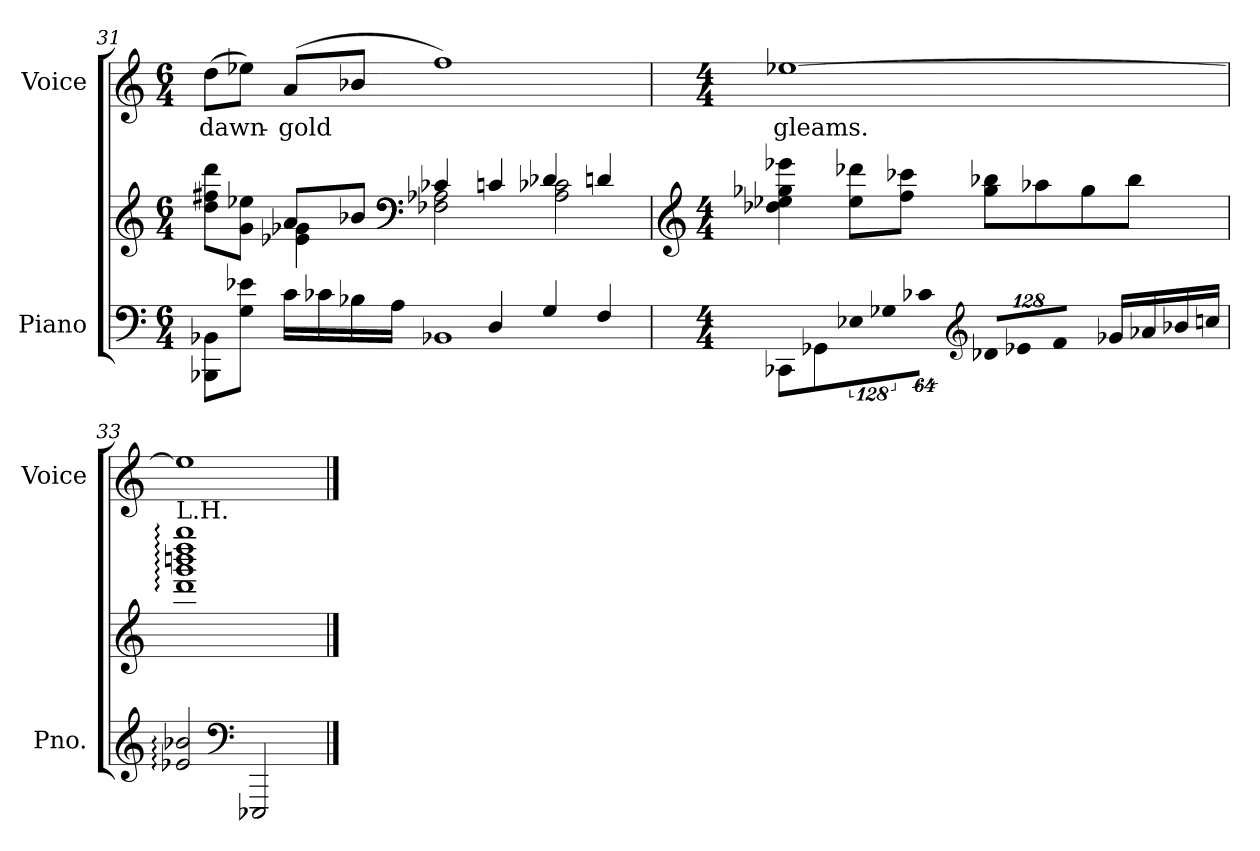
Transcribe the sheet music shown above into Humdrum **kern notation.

**kern	**kern	**kern	**text
*part2	*part2	*part1	*part1
*staff3	*staff2	*staff1	*staff1
*I"Piano	*	*I"Voice	*
*I'Pno.	*	*I'Voice	*
!!LO:LB:g=z
*clefF4	*clefG2	*clefG2	*
*k[]	*k[]	*k[]	*
*C:	*C:	*C:	*
*M6/4	*M6/4	*M6/4	*
=31	=31	=31	=31
*^	*^	*	*
!	!	!	!	!	!LO:LY:b:color=#000000
8BBB-Xi\ 8BB-XiL	2ryy	8ddi\ 8ff#Xi 8dddiL	4ryy	(8ddi\L	dawn-
8Gi\ 8e-XiJ	.	8gi\ 8ee-XiJ	.	8ee-Xi\J)	.
!	!	!	!	!	!LO:LY:b:color=#000000
16ci\LL	.	8ai/L	4e-Xi\ 4g-Xi	(8ai/L	-gold
16c-Xi\	.	.	.	.	.
16B-Xi\	.	8b-Xi/J	.	8b-Xi/J	.
16Ai\JJ	.	.	.	.	.
*	*	*clefF4	*	*	*
4ryy	1BB-Xi	4c-Xi/	2F-Xi\ 2A-Xi	1ffi)	.
4Di/	.	4cni/	.	.	.
4Gi/	.	4d-Xi/	2A-i\ 2c-Xi	.	.
4Fi/	.	4dni/	.	.	.
*v	*v	*	*	*	*
*	*v	*v	*	*
!!LO:PB:g=z
=32	=32	=32	=32
*	*clefG2	*	*
*M4/4	*M4/4	*M4/4	*
!	!	!	!LO:LY:b:color=#000000
8CC-Xi\L	4dd-Xi\ 4ee-Xi 4gg-Xi 4eee-Xi	[>1ee-Xi	gleams.
8GG-Xi\	.	.	.
!LO:N:vis=8	!	!	!
1024%85E-Xi\	8ee-i\ 8ddd-XiL	.	.
!LO:N:vis=8	!	!	!
1024%85G-Xi\	.	.	.
.	8ffi\ 8ccc-XiJ	.	.
!LO:N:vis=8	!	!	!
512%43c-Xi\J	.	.	.
*clefG2	*	*	*
*Xbrackettup	*	*	*
!LO:N:vis=8	!	!	!
1024%85d-Xi/L	8gg-i\ 8bb-XiL	.	.
!LO:N:vis=8	!	!	!
1024%85e-Xi/	.	.	.
.	8aa-Xi\	.	.
!LO:N:vis=8	!	!	!
512%43fi/J	.	.	.
16g-Xi/LL	8gg-i\	.	.
16a-Xi/	.	.	.
16b-Xi/	8bb-i\J	.	.
16ccni/JJ	.	.	.
=33	=33	=33	=33
*	*8ba	*	*
!	!LO:TX:a:t=L.H.	!	!
2e-Xi/: 2b-Xi:	1ddi: 1ggi: 1bbni: 1dddi: 1gggi:	1ee-i]	.
*clefF4	*	*	*
*X8ba	*	*	*
2EEE-Xi/	.	.	.
==	==	==	==
*-	*-	*-	*-
